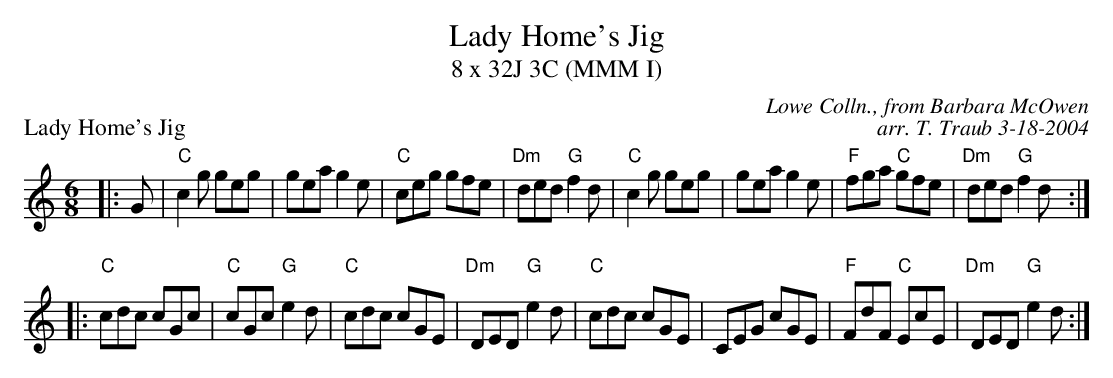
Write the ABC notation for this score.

X:1
T: Lady Home's Jig
T: 8 x 32J 3C (MMM I)
P: Lady Home's Jig
C: Lowe Colln., from Barbara McOwen
C: arr. T. Traub 3-18-2004
M: 6/8
K: C
L: 1/8
|: G|"C"c2 g geg |gea g2 e|"C"ceg gfe|"Dm"ded "G"f2 d|"C"c2 g geg|gea g2 e|"F"fga "C"gfe|"Dm"ded "G"f2 d :|
|: "C"cdc cGc|"C"cGc "G"e2 d|"C"cdc cGE|"Dm"DED "G"e2 d|"C"cdc cGE|CEG cGE|"F"FdF "C"EcE|"Dm"DED "G"e2 d :|
